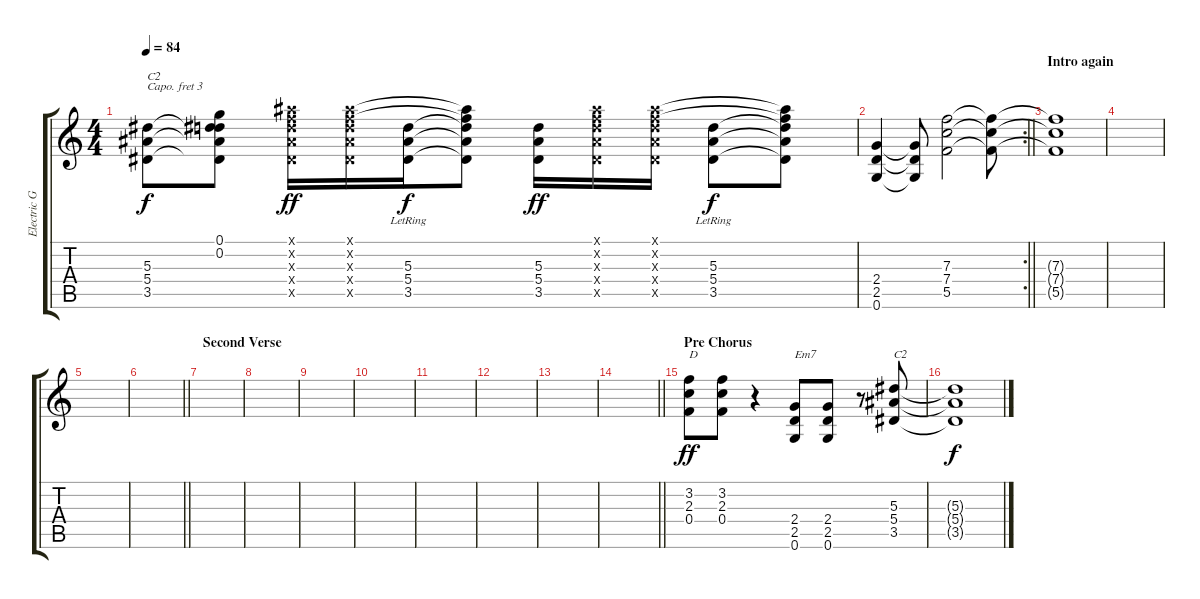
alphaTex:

\track ("Electric Guitar (Distortion)" "Electric G") {instrument distortionguitar}
\staff {score tabs}
\capo 3
\tuning (E4 B3 G3 D3 A2 E2) {hide}
\ts (4 4)
\tempo 84
\clef g2
\ks c
(5.3 5.4 3.5).8{txt "C2" dy f} (0.1{t} 0.2{t} 5.3{t} 5.4{t} 3.5{t}).8 (3.1{x} 3.2{x} 5.3{x} 5.4{x} 3.5{x}).16{dy ff} (3.1{x} 3.2{x} 5.3{x} 5.4{x} 3.5{x}).16 (5.3 5.4{lr} 3.5).16{dy f} (3.1{t} 3.2{t} 5.3{t} 5.4{t} 3.5{t}).8 (5.3 5.4 3.5).16{dy ff} (3.1{x} 3.2{x} 5.3{x} 5.4{x} 3.5{x}).16 (3.1{x} 3.2{x} 5.3{x} 5.4{x} 3.5{x}).16 (5.3 5.4 3.5{lr}).8{dy f} (3.1{t} 3.2{t} 5.3{t} 5.4{t} 3.5{t}).8 |
\rc 2
\barLineRight lightlight
(2.4 2.5 0.6).4 (2.4{t} 2.5{t} 0.6{t}).8 (7.3 7.4 5.5).2 (7.3{t} 7.4{t} 5.5{t}).8 |
\section ("" "Intro again")
(7.3{t} 7.4{t} 5.5{t}).1 |
|
|
\barLineRight lightlight
|
\section ("" "Second Verse")
|
|
|
|
|
|
|
\barLineRight lightlight
|
\section ("" "Pre Chorus")
(3.2 2.3 0.4).8{txt "D" dy ff} (3.2 2.3 0.4).8 r.4 (2.4 2.5 0.6).8{txt "Em7"} (2.4 2.5 0.6).8 r.8 (5.3 5.4 3.5).8{txt "C2"} |
(5.3{t} 5.4{t} 3.5{t}).1{dy f}
